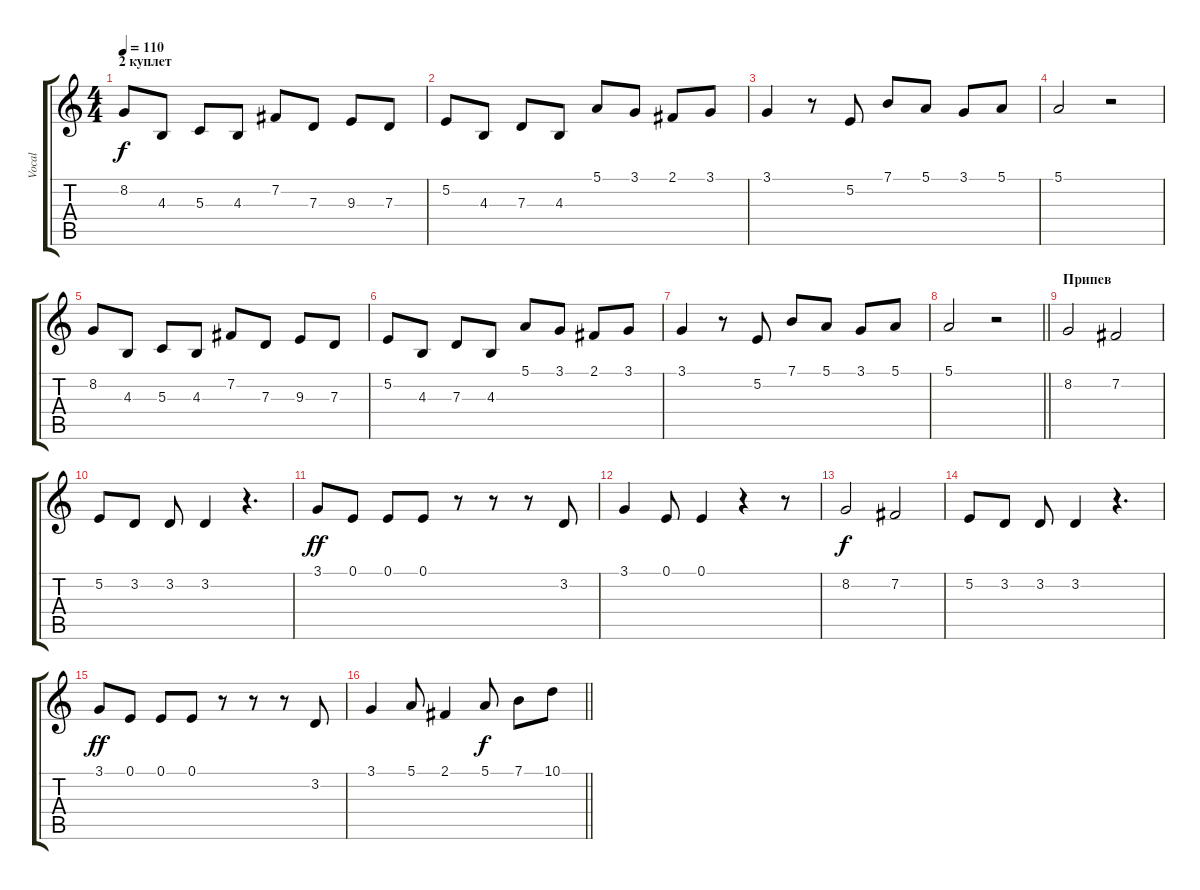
\track ("Vocal" "Vocal") {instrument lead6voice}
\staff {score tabs}
\tuning (E4 B3 G3 D3 A2 E2) {hide}
\ts (4 4)
\section ("" "2 куплет")
\tempo 110
\clef g2
\ks c
8.2.8{dy f} 4.3.8 5.3.8 4.3.8 7.2.8 7.3.8 9.3.8 7.3.8 |
5.2.8 4.3.8 7.3.8 4.3.8 5.1.8 3.1.8 2.1.8 3.1.8 |
3.1.4 r.8 5.2.8 7.1.8 5.1.8 3.1.8 5.1.8 |
5.1.2 r.2 |
8.2.8 4.3.8 5.3.8 4.3.8 7.2.8 7.3.8 9.3.8 7.3.8 |
5.2.8 4.3.8 7.3.8 4.3.8 5.1.8 3.1.8 2.1.8 3.1.8 |
3.1.4 r.8 5.2.8 7.1.8 5.1.8 3.1.8 5.1.8 |
\barLineRight lightlight
5.1.2 r.2 |
\section ("" "Припев")
8.2.2 7.2.2 |
5.2.8 3.2.8 3.2.8 3.2.4 r.4{d} |
3.1.8{dy ff} 0.1.8 0.1.8 0.1.8 r.8 r.8 r.8 3.2.8 |
3.1.4 0.1.8 0.1.4 r.4 r.8 |
8.2.2{dy f} 7.2.2 |
5.2.8 3.2.8 3.2.8 3.2.4 r.4{d} |
3.1.8{dy ff} 0.1.8 0.1.8 0.1.8 r.8 r.8 r.8 3.2.8 |
\barLineRight lightlight
3.1.4 5.1.8 2.1.4 5.1.8{dy f} 7.1.8 10.1.8
